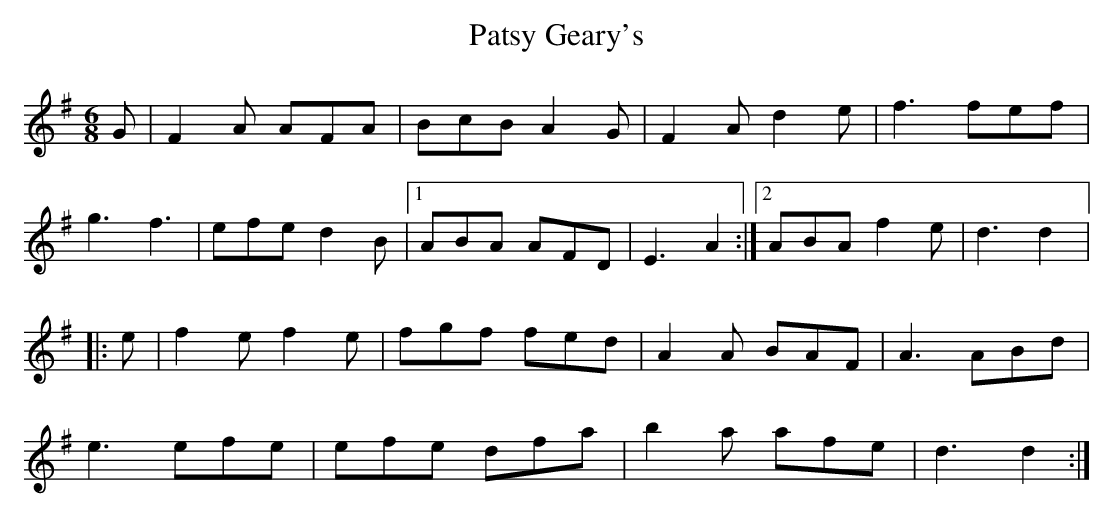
X:1
T:Patsy Geary's
L:1/8
M:6/8
K:G
G |F2A AFA | BcB A2G |F2A d2e | f3 fef |
g3 f3 | efe d2B |1ABA AFD| E3 A2 :|2 ABA f2e|d3 d2 |:
e |f2e f2e | fgf fed | A2A BAF | A3 ABd |
e3 efe  | efe dfa | b2a afe | d3 d2 :|
